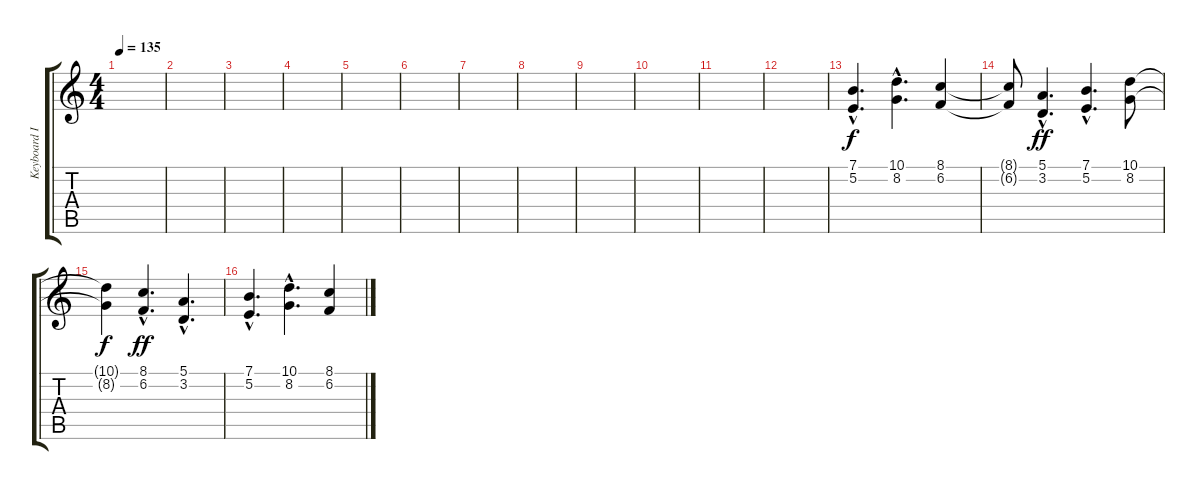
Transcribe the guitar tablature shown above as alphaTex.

\track ("Keyboard I" "Keyboard I") {instrument harpsichord}
\staff {score tabs}
\tuning (E4 B3 G3 D3 A2 E2) {hide}
\ts (4 4)
\tempo 135
\clef g2
\ks c
|
|
|
|
|
|
|
|
|
|
|
|
(7.1{hac} 5.2{hac}).4{d instrument orchestrahit} (10.1{hac} 8.2{hac}).4{d instrument orchestrahit} (8.1 6.2).4{instrument orchestrahit} |
(8.1{t} 6.2{t}).8{dy f} (5.1{hac} 3.2{hac}).4{d dy ff instrument orchestrahit} (7.1{hac} 5.2{hac}).4{d instrument orchestrahit} (10.1 8.2).8{instrument orchestrahit} |
(10.1{t} 8.2{t}).4{dy f} (8.1{hac} 6.2{hac}).4{d dy ff instrument orchestrahit} (5.1{hac} 3.2{hac}).4{d instrument orchestrahit} |
(7.1{hac} 5.2{hac}).4{d instrument orchestrahit} (10.1{hac} 8.2{hac}).4{d instrument orchestrahit} (8.1 6.2).4{instrument orchestrahit}
